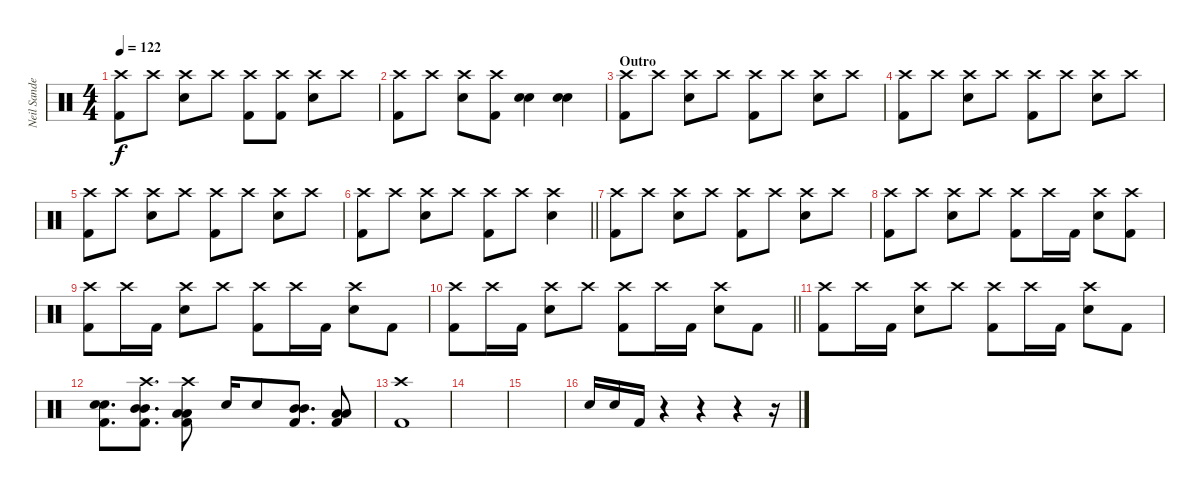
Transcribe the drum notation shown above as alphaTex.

\track ("Neil Sanderson" "Neil Sande") {instrument percussion}
\staff {score}
\articulation defaults
\ts (4 4)
\tempo 122
\clef neutral
\ks c
("Crash high (hit)" "Kick (hit) 2").8{dy f} "Crash high (hit)".8 ("Crash high (hit)" "Electric Snare (hit)").8 "Crash high (hit)".8 ("Crash high (hit)" "Kick (hit) 2").8 ("Crash high (hit)" "Kick (hit) 2").8 ("Crash high (hit)" "Electric Snare (hit)").8 "Crash high (hit)".8 |
("Crash high (hit)" "Kick (hit) 2").8 "Crash high (hit)".8 ("Crash high (hit)" "Electric Snare (hit)").8 ("Crash high (hit)" "Kick (hit) 2").8 ("Electric Snare (hit)" "Electric Snare (hit)").4 ("Electric Snare (hit)" "Electric Snare (hit)").4 |
\section ("" "Outro")
("Crash high (hit)" "Kick (hit) 2").8 "Crash high (hit)".8 ("Crash high (hit)" "Electric Snare (hit)").8 "Crash high (hit)".8 ("Crash high (hit)" "Kick (hit) 2").8 "Crash high (hit)".8 ("Crash high (hit)" "Electric Snare (hit)").8 "Crash high (hit)".8 |
("Crash high (hit)" "Kick (hit) 2").8 "Crash high (hit)".8 ("Crash high (hit)" "Electric Snare (hit)").8 "Crash high (hit)".8 ("Crash high (hit)" "Kick (hit) 2").8 "Crash high (hit)".8 ("Crash high (hit)" "Electric Snare (hit)").8 "Crash high (hit)".8 |
("Crash high (hit)" "Kick (hit) 2").8 "Crash high (hit)".8 ("Crash high (hit)" "Electric Snare (hit)").8 "Crash high (hit)".8 ("Crash high (hit)" "Kick (hit) 2").8 "Crash high (hit)".8 ("Crash high (hit)" "Electric Snare (hit)").8 "Crash high (hit)".8 |
\barLineRight lightlight
("Crash high (hit)" "Kick (hit) 2").8 "Crash high (hit)".8 ("Crash high (hit)" "Electric Snare (hit)").8 "Crash high (hit)".8 ("Crash high (hit)" "Kick (hit) 2").8 "Crash high (hit)".8 ("Crash high (hit)" "Electric Snare (hit)").4 |
("Crash high (hit)" "Kick (hit) 2").8 "Crash high (hit)".8 ("Crash high (hit)" "Electric Snare (hit)").8 "Crash high (hit)".8 ("Crash high (hit)" "Kick (hit) 2").8 "Crash high (hit)".8 ("Crash high (hit)" "Electric Snare (hit)").8 "Crash high (hit)".8 |
("Crash high (hit)" "Kick (hit) 2").8 "Crash high (hit)".8 ("Crash high (hit)" "Electric Snare (hit)").8 "Crash high (hit)".8 ("Crash high (hit)" "Kick (hit) 2").8 "Crash high (hit)".16 "Kick (hit) 2".16 ("Crash high (hit)" "Electric Snare (hit)").8 ("Crash high (hit)" "Kick (hit) 2").8 |
("Crash high (hit)" "Kick (hit) 2").8 "Crash high (hit)".16 "Kick (hit) 2".16 ("Crash high (hit)" "Electric Snare (hit)").8 "Crash high (hit)".8 ("Crash high (hit)" "Kick (hit) 2").8 "Crash high (hit)".16 "Kick (hit) 2".16 ("Crash high (hit)" "Electric Snare (hit)").8 "Kick (hit) 2".8 |
\barLineRight lightlight
("Crash high (hit)" "Kick (hit) 2").8 "Crash high (hit)".16 "Kick (hit) 2".16 ("Crash high (hit)" "Electric Snare (hit)").8 "Crash high (hit)".8 ("Crash high (hit)" "Kick (hit) 2").8 "Crash high (hit)".16 "Kick (hit) 2".16 ("Crash high (hit)" "Electric Snare (hit)").8 "Kick (hit) 2".8 |
("Crash high (hit)" "Kick (hit) 2").8 "Crash high (hit)".16 "Kick (hit) 2".16 ("Crash high (hit)" "Electric Snare (hit)").8 "Crash high (hit)".8 ("Crash high (hit)" "Kick (hit) 2").8 "Crash high (hit)".16 "Kick (hit) 2".16 ("Crash high (hit)" "Electric Snare (hit)").8 "Kick (hit) 2".8 |
("Electric Snare (hit)" "Electric Snare (hit)" "Kick (hit) 2").8{d} ("Crash high (hit)" "Mid Tom (hit)" "Mid Tom (hit)" "Kick (hit) 2").8{d} ("Crash high (hit)" "Low Tom (hit)" "Low Tom (hit)" "Kick (hit) 2").8 "Electric Snare (hit)".16 "Electric Snare (hit)".8 ("Mid Tom (hit)" "Mid Tom (hit)" "Kick (hit) 2").8{d} ("Low Tom (hit)" "Low Tom (hit)" "Kick (hit) 2").8 |
("Crash high (hit)" "Kick (hit) 2").1 |
|
|
"Electric Snare (hit)".16 "Electric Snare (hit)".16 "Kick (hit) 2".16 r.4 r.4 r.4 r.16
